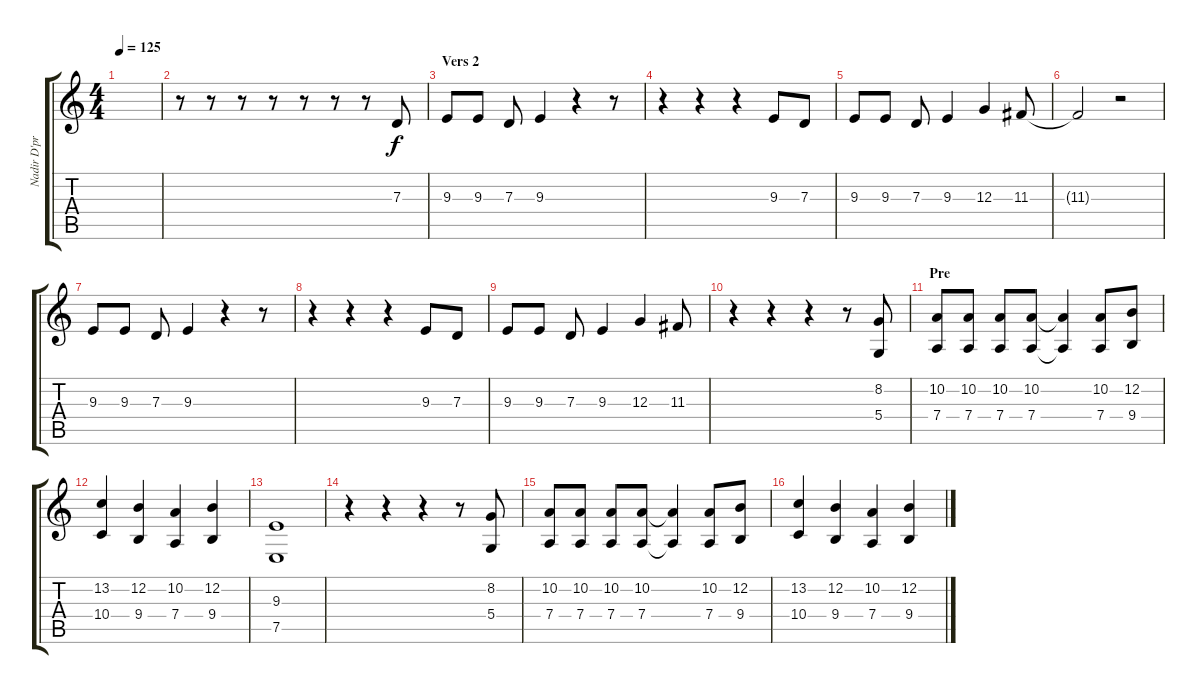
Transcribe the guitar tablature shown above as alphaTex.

\track ("Nadir D'priest - Lead Vocals" "Nadir D'pr") {instrument stringensemble1}
\staff {score tabs}
\tuning (E4 B3 G3 D3 A2 E2) {hide}
\ts (4 4)
\tempo 125
\clef g2
\ks c
|
r.8 r.8 r.8 r.8 r.8 r.8 r.8 7.3.8 |
\section ("" "Vers 2")
9.3.8 9.3.8 7.3.8 9.3.4 r.4 r.8 |
r.4 r.4 r.4 9.3.8 7.3.8 |
9.3.8 9.3.8 7.3.8 9.3.4 12.3.4 11.3.8 |
11.3{t}.2 r.2 |
9.3.8 9.3.8 7.3.8 9.3.4 r.4 r.8 |
r.4 r.4 r.4 9.3.8 7.3.8 |
9.3.8 9.3.8 7.3.8 9.3.4 12.3.4 11.3.8 |
r.4 r.4 r.4 r.8 (8.2 5.4).8 |
\section ("" "Pre")
(10.2 7.4).8 (10.2 7.4).8 (10.2 7.4).8 (10.2 7.4).8 (10.2{t} 7.4{t}).4 (10.2 7.4).8 (12.2 9.4).8 |
(13.2 10.4).4 (12.2 9.4).4 (10.2 7.4).4 (12.2 9.4).4 |
(9.3 7.5).1 |
r.4 r.4 r.4 r.8 (8.2 5.4).8 |
(10.2 7.4).8 (10.2 7.4).8 (10.2 7.4).8 (10.2 7.4).8 (10.2{t} 7.4{t}).4 (10.2 7.4).8 (12.2 9.4).8 |
(13.2 10.4).4 (12.2 9.4).4 (10.2 7.4).4 (12.2 9.4).4
